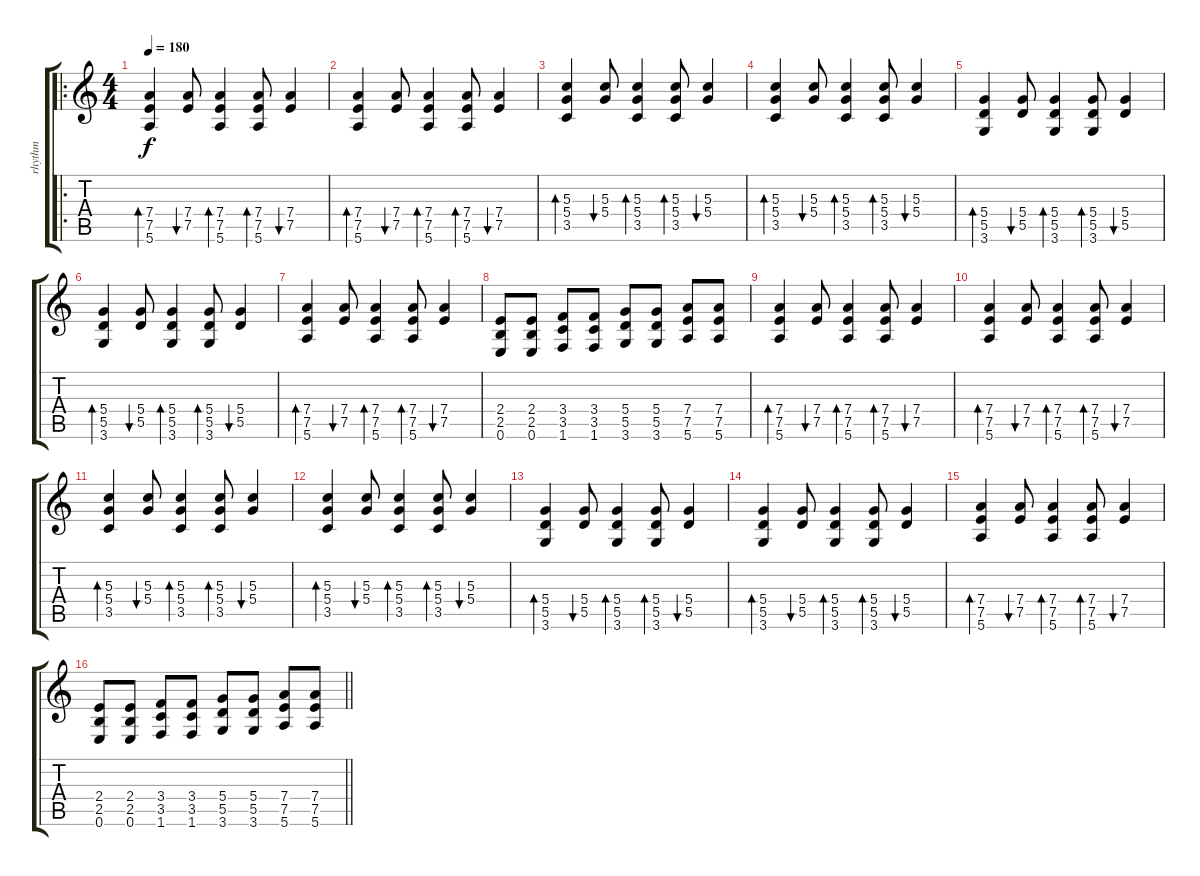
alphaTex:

\track ("rhythm" "rhythm") {instrument distortionguitar}
\staff {score tabs}
\tuning (E4 B3 G3 D3 A2 E2) {hide}
\ro
\ts (4 4)
\tempo 180
\clef g2
\ks c
(7.4 7.5 5.6).4{bd 60 dy f} (7.4 7.5).8{bu 60} (7.4 7.5 5.6).4{bd 60} (7.4 7.5 5.6).8{bd 60} (7.4 7.5).4{bu 60} |
(7.4 7.5 5.6).4{bd 60} (7.4 7.5).8{bu 60} (7.4 7.5 5.6).4{bd 60} (7.4 7.5 5.6).8{bd 60} (7.4 7.5).4{bu 60} |
(5.3 5.4 3.5).4{bd 60} (5.3 5.4).8{bu 60} (5.3 5.4 3.5).4{bd 60} (5.3 5.4 3.5).8{bd 60} (5.3 5.4).4{bu 60} |
(5.3 5.4 3.5).4{bd 60} (5.3 5.4).8{bu 60} (5.3 5.4 3.5).4{bd 60} (5.3 5.4 3.5).8{bd 60} (5.3 5.4).4{bu 60} |
(5.4 5.5 3.6).4{bd 60} (5.4 5.5).8{bu 60} (5.4 5.5 3.6).4{bd 60} (5.4 5.5 3.6).8{bd 60} (5.4 5.5).4{bu 60} |
(5.4 5.5 3.6).4{bd 60} (5.4 5.5).8{bu 60} (5.4 5.5 3.6).4{bd 60} (5.4 5.5 3.6).8{bd 60} (5.4 5.5).4{bu 60} |
(7.4 7.5 5.6).4{bd 60} (7.4 7.5).8{bu 60} (7.4 7.5 5.6).4{bd 60} (7.4 7.5 5.6).8{bd 60} (7.4 7.5).4{bu 60} |
(2.4 2.5 0.6).8 (2.4 2.5 0.6).8 (3.4 3.5 1.6).8 (3.4 3.5 1.6).8 (5.4 5.5 3.6).8 (5.4 5.5 3.6).8 (7.4 7.5 5.6).8 (7.4 7.5 5.6).8 |
(7.4 7.5 5.6).4{bd 60} (7.4 7.5).8{bu 60} (7.4 7.5 5.6).4{bd 60} (7.4 7.5 5.6).8{bd 60} (7.4 7.5).4{bu 60} |
(7.4 7.5 5.6).4{bd 60} (7.4 7.5).8{bu 60} (7.4 7.5 5.6).4{bd 60} (7.4 7.5 5.6).8{bd 60} (7.4 7.5).4{bu 60} |
(5.3 5.4 3.5).4{bd 60} (5.3 5.4).8{bu 60} (5.3 5.4 3.5).4{bd 60} (5.3 5.4 3.5).8{bd 60} (5.3 5.4).4{bu 60} |
(5.3 5.4 3.5).4{bd 60} (5.3 5.4).8{bu 60} (5.3 5.4 3.5).4{bd 60} (5.3 5.4 3.5).8{bd 60} (5.3 5.4).4{bu 60} |
(5.4 5.5 3.6).4{bd 60} (5.4 5.5).8{bu 60} (5.4 5.5 3.6).4{bd 60} (5.4 5.5 3.6).8{bd 60} (5.4 5.5).4{bu 60} |
(5.4 5.5 3.6).4{bd 60} (5.4 5.5).8{bu 60} (5.4 5.5 3.6).4{bd 60} (5.4 5.5 3.6).8{bd 60} (5.4 5.5).4{bu 60} |
(7.4 7.5 5.6).4{bd 60} (7.4 7.5).8{bu 60} (7.4 7.5 5.6).4{bd 60} (7.4 7.5 5.6).8{bd 60} (7.4 7.5).4{bu 60} |
\barLineRight lightlight
(2.4 2.5 0.6).8 (2.4 2.5 0.6).8 (3.4 3.5 1.6).8 (3.4 3.5 1.6).8 (5.4 5.5 3.6).8 (5.4 5.5 3.6).8 (7.4 7.5 5.6).8 (7.4 7.5 5.6).8
